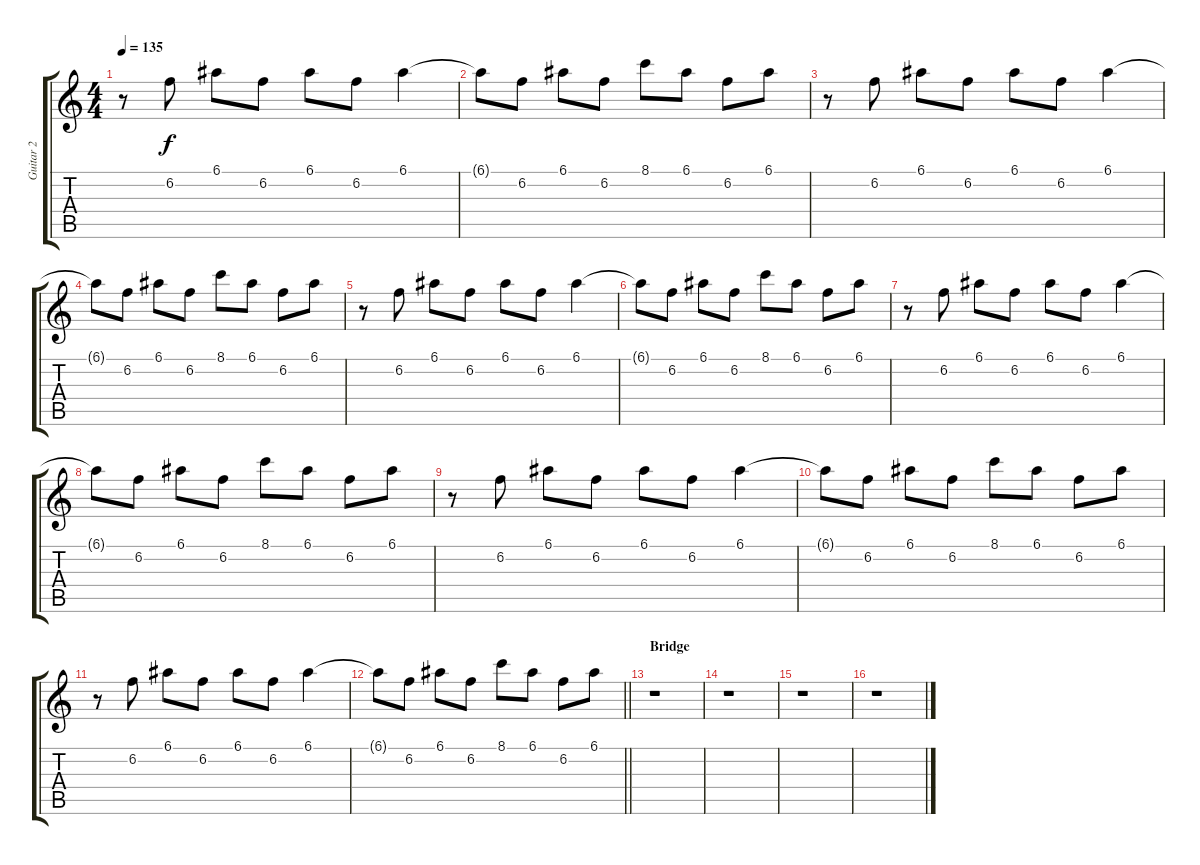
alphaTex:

\track ("Guitar 2" "Guitar 2") {instrument electricguitarclean}
\staff {score tabs}
\tuning (E4 B3 G3 D3 A2 E2) {hide}
\ts (4 4)
\tempo 135
\clef g2
\ks c
r.8{dy f} 6.2.8 6.1.8 6.2.8 6.1.8 6.2.8 6.1.4 |
6.1{t}.8 6.2.8 6.1.8 6.2.8 8.1.8 6.1.8 6.2.8 6.1.8 |
r.8 6.2.8 6.1.8 6.2.8 6.1.8 6.2.8 6.1.4 |
6.1{t}.8 6.2.8 6.1.8 6.2.8 8.1.8 6.1.8 6.2.8 6.1.8 |
r.8 6.2.8 6.1.8 6.2.8 6.1.8 6.2.8 6.1.4 |
6.1{t}.8 6.2.8 6.1.8 6.2.8 8.1.8 6.1.8 6.2.8 6.1.8 |
r.8 6.2.8 6.1.8 6.2.8 6.1.8 6.2.8 6.1.4 |
6.1{t}.8 6.2.8 6.1.8 6.2.8 8.1.8 6.1.8 6.2.8 6.1.8 |
r.8 6.2.8 6.1.8 6.2.8 6.1.8 6.2.8 6.1.4 |
6.1{t}.8 6.2.8 6.1.8 6.2.8 8.1.8 6.1.8 6.2.8 6.1.8 |
r.8 6.2.8 6.1.8 6.2.8 6.1.8 6.2.8 6.1.4 |
\barLineRight lightlight
6.1{t}.8 6.2.8 6.1.8 6.2.8 8.1.8 6.1.8 6.2.8 6.1.8 |
\section ("" "Bridge")
r.1 |
r.1 |
r.1 |
r.1
